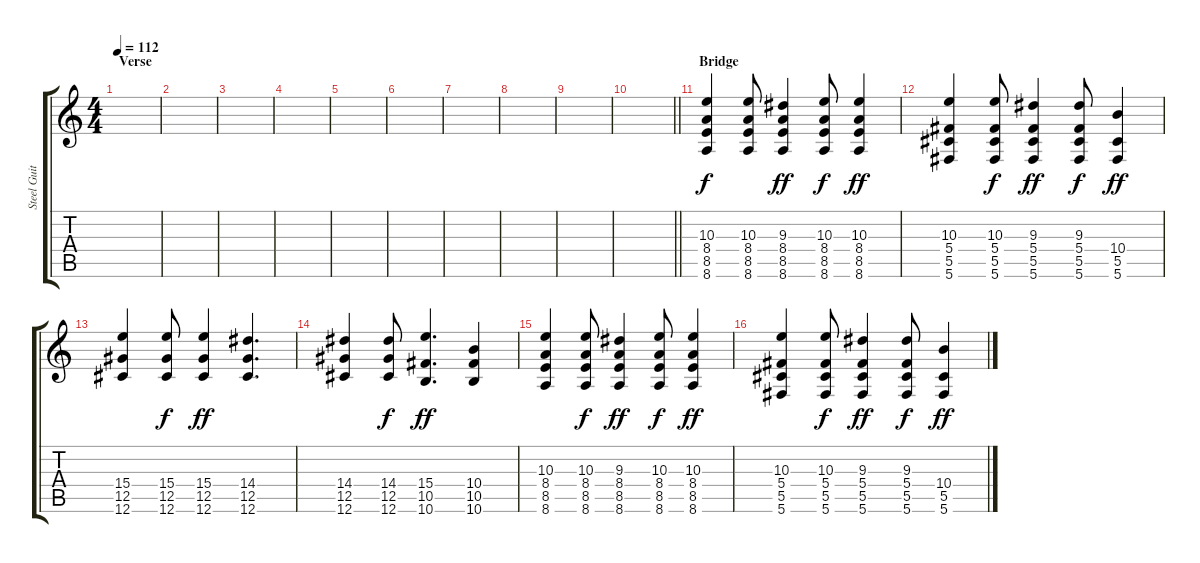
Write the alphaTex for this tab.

\track ("Steel Guitar" "Steel Guit") {instrument acousticguitarsteel}
\staff {score tabs}
\tuning (Eb4 Bb3 Gb3 Db3 Ab2 Db2) {hide}
\ts (4 4)
\section ("" "Verse")
\tempo 112
\clef g2
\ks c
|
|
|
|
|
|
|
|
|
\barLineRight lightlight
|
\section ("" "Bridge")
(10.3 8.4 8.5 8.6).4 (10.3 8.4 8.5 8.6).8{dy f} (9.3 8.4 8.5 8.6).4{dy ff} (10.3 8.4 8.5 8.6).8{dy f} (10.3 8.4 8.5 8.6).4{dy ff} |
(10.3 5.4 5.5 5.6).4 (10.3 5.4 5.5 5.6).8{dy f} (9.3 5.4 5.5 5.6).4{dy ff} (9.3 5.4 5.5 5.6).8{dy f} (10.4 5.5 5.6).4{dy ff} |
(15.4 12.5 12.6).4 (15.4 12.5 12.6).8{dy f} (15.4 12.5 12.6).4{dy ff} (14.4 12.5 12.6).4{d} |
(14.4 12.5 12.6).4 (14.4 12.5 12.6).8{dy f} (15.4 10.5 10.6).4{d dy ff} (10.4 10.5 10.6).4 |
(10.3 8.4 8.5 8.6).4 (10.3 8.4 8.5 8.6).8{dy f} (9.3 8.4 8.5 8.6).4{dy ff} (10.3 8.4 8.5 8.6).8{dy f} (10.3 8.4 8.5 8.6).4{dy ff} |
(10.3 5.4 5.5 5.6).4 (10.3 5.4 5.5 5.6).8{dy f} (9.3 5.4 5.5 5.6).4{dy ff} (9.3 5.4 5.5 5.6).8{dy f} (10.4 5.5 5.6).4{dy ff}
